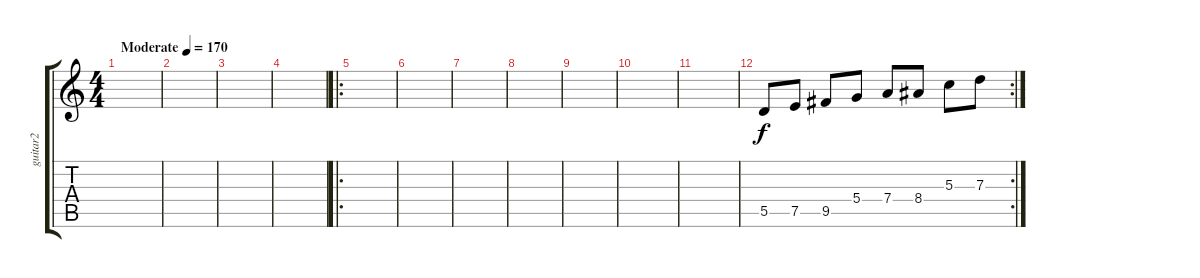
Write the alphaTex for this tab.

\track ("guitar2" "guitar2") {instrument distortionguitar}
\staff {score tabs}
\tuning (E4 B3 G3 D3 A2 D2) {hide}
\ts (4 4)
\tempo (170 "Moderate")
\clef g2
\ks c
|
|
|
|
\ro
|
|
|
|
|
|
|
\rc 2
5.5.8 7.5.8 9.5.8 5.4.8 7.4.8 8.4.8 5.3.8 7.3.8
